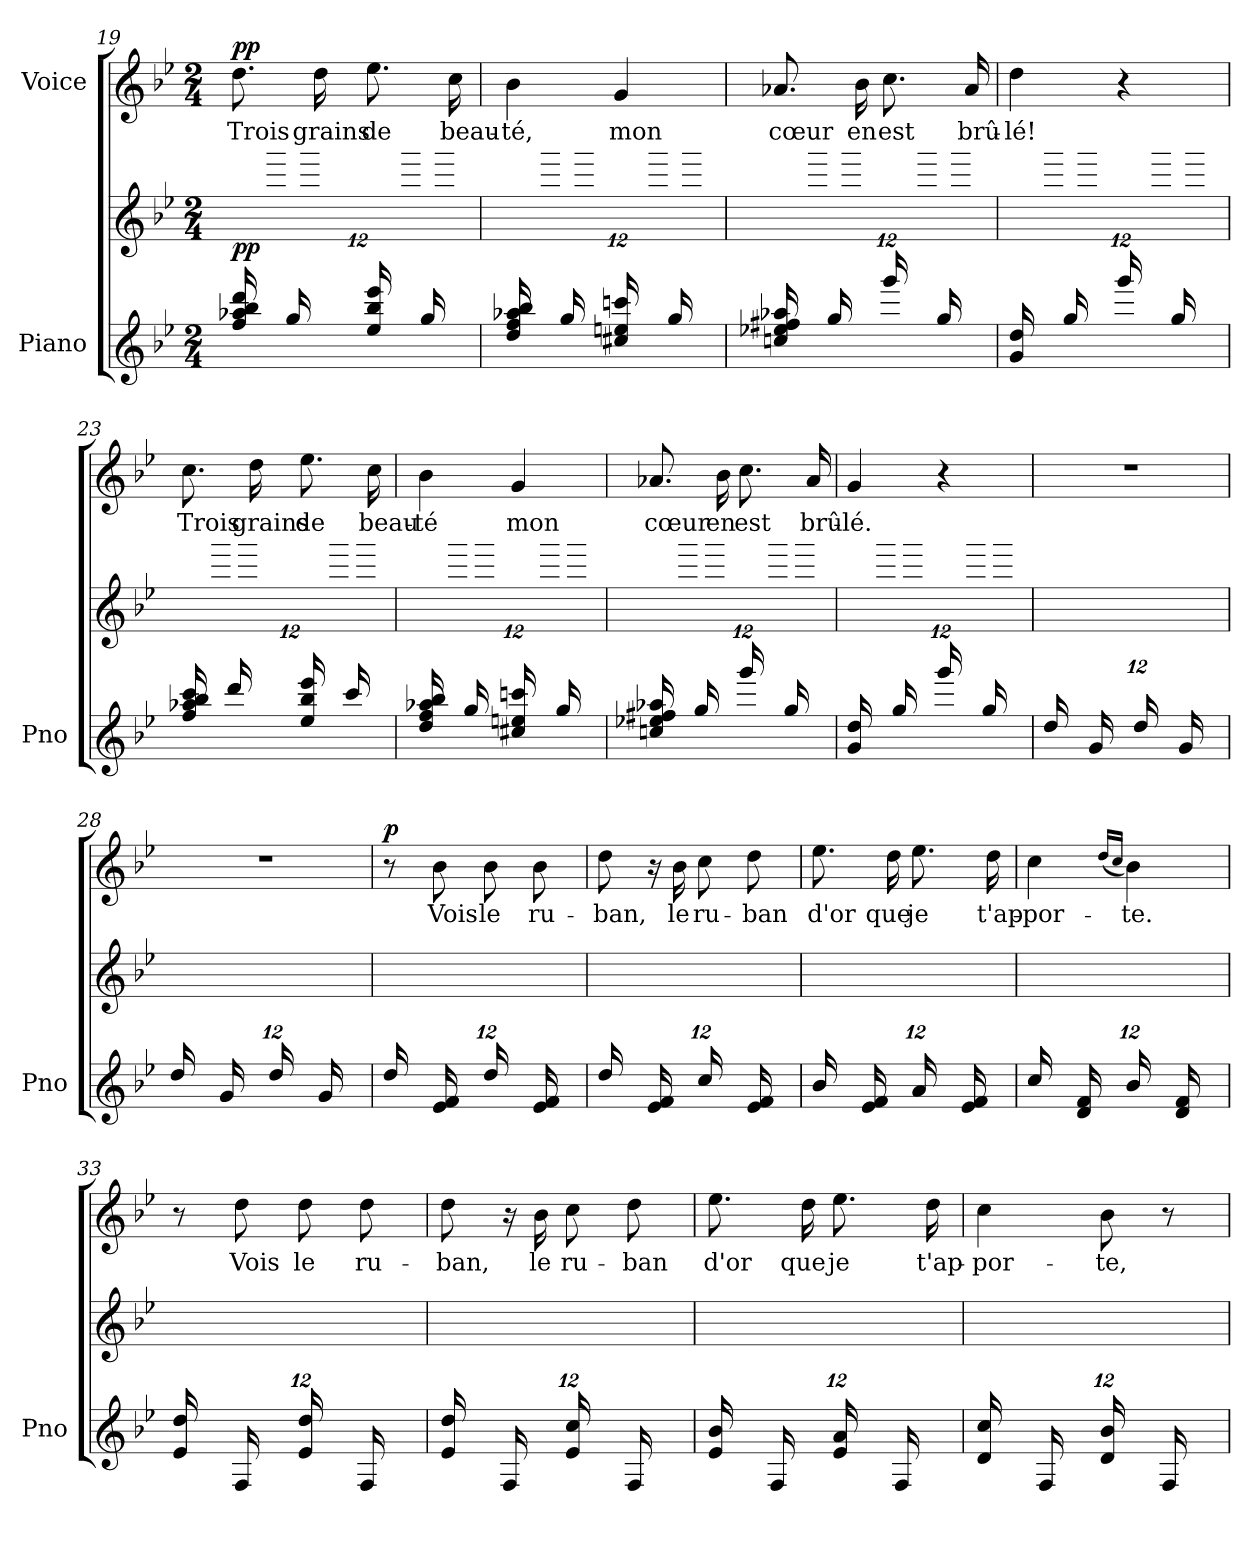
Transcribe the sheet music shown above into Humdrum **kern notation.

**kern	**kern	**dynam	**kern	**text	**dynam
*part2	*part2	*part2	*part1	*part1	*part1
*staff3	*staff2	*staff2/3	*staff1	*staff1	*staff1
*I"Piano	*	*	*I"Voice	*	*
*I'Pno	*	*	*	*	*
*clefG2	*clefG2	*	*clefG2	*	*
*k[b-e-]	*k[b-e-]	*	*k[b-e-]	*	*
*M2/4	*M2/4	*	*M2/4	*	*
*Xtuplet	*	*	*	*	*
=19	=19	=19	=19	=19	=19
*^	*	*	*	*	*
!	!	!	!LO:DY:b	!	!LO:LY:b	!LO:DY:a
24ff/ 24aa-X/ 24bb-/ 24ddd/LL	2ryy	24ryy	pp	8.dd\	Trois	pp
12ryy	.	24gg\	.	.	.	.
.	.	24ggg\	.	.	.	.
24gg/	.	24ryy	.	.	.	.
12ryy	.	24ggg\	.	.	.	.
!	!	!	!	!	!LO:LY:b	!
.	.	.	.	16dd\	grains	.
.	.	24gg\JJ	.	.	.	.
!	!	!	!	!	!LO:LY:b	!
24ee-/ 24bb-/ 24eee-/LL	.	24ryy	.	8.ee-\	de	.
12ryy	.	24gg\	.	.	.	.
.	.	24ggg\	.	.	.	.
24gg/	.	24ryy	.	.	.	.
12ryy	.	24ggg\	.	.	.	.
!	!	!	!	!	!LO:LY:b	!
.	.	.	.	16cc\	beau-	.
.	.	24gg\JJ	.	.	.	.
=20	=20	=20	=20	=20	=20	=20
!	!	!	!	!	!LO:LY:b	!
24dd/ 24ff/ 24aa-X/ 24bb-/LL	2ryy	24ryy	.	4b-\	-té,	.
12ryy	.	24gg\	.	.	.	.
.	.	24ggg\	.	.	.	.
24gg/	.	24ryy	.	.	.	.
12ryy	.	24ggg\	.	.	.	.
.	.	24gg\JJ	.	.	.	.
!	!	!	!	!	!LO:LY:b	!
24cc#X/ 24een/ 24cccn/LL	.	24ryy	.	4g/	mon	.
12ryy	.	24gg\	.	.	.	.
.	.	24ggg\	.	.	.	.
24gg/	.	24ryy	.	.	.	.
12ryy	.	24ggg\	.	.	.	.
.	.	24gg\JJ	.	.	.	.
!!LO:PB:g=z
=21	=21	=21	=21	=21	=21	=21
!	!	!	!	!	!LO:LY:b	!
24ccn/ 24ee-X/ 24ff#X/ 24aa-X/LL	2ryy	24ryy	.	8.a-X/	cœur	.
12ryy	.	24gg\	.	.	.	.
.	.	24ggg\	.	.	.	.
24gg/	.	24ryy	.	.	.	.
12ryy	.	24ggg\	.	.	.	.
!	!	!	!	!	!LO:LY:b	!
.	.	.	.	16b-\	en	.
.	.	24gg\JJ	.	.	.	.
!	!	!	!	!	!LO:LY:b	!
24ggg/LL	.	24ryy	.	8.cc\	est	.
12ryy	.	24gg\	.	.	.	.
.	.	24ggg\	.	.	.	.
24gg/	.	24ryy	.	.	.	.
12ryy	.	24ggg\	.	.	.	.
!	!	!	!	!	!LO:LY:b	!
.	.	.	.	16a-/	brû-	.
.	.	24gg\JJ	.	.	.	.
=22	=22	=22	=22	=22	=22	=22
!	!	!	!	!	!LO:LY:b	!
24g/ 24dd/LL	2ryy	24ryy	.	4dd\	-lé!	.
12ryy	.	24gg\	.	.	.	.
.	.	24ggg\	.	.	.	.
24gg/	.	24ryy	.	.	.	.
12ryy	.	24ggg\	.	.	.	.
.	.	24gg\JJ	.	.	.	.
24ggg/LL	.	24ryy	.	4r	.	.
12ryy	.	24gg\	.	.	.	.
.	.	24ggg\	.	.	.	.
24gg/	.	24ryy	.	.	.	.
12ryy	.	24ggg\	.	.	.	.
.	.	24gg\JJ	.	.	.	.
=23	=23	=23	=23	=23	=23	=23
!	!	!	!	!	!LO:LY:b	!
24ff/ 24aa-X/ 24bb-/ 24ccc/LL	2ryy	24ryy	.	8.cc\	Trois	.
12ryy	.	24gg\	.	.	.	.
.	.	24ggg\	.	.	.	.
24ddd/	.	24ryy	.	.	.	.
12ryy	.	24ggg\	.	.	.	.
!	!	!	!	!	!LO:LY:b	!
.	.	.	.	16dd\	grains	.
.	.	24gg\JJ	.	.	.	.
!	!	!	!	!	!LO:LY:b	!
24ee-/ 24bb-/ 24eee-/LL	.	24ryy	.	8.ee-\	de	.
12ryy	.	24gg\	.	.	.	.
.	.	24ggg\	.	.	.	.
24ccc/	.	24ryy	.	.	.	.
12ryy	.	24ggg\	.	.	.	.
!	!	!	!	!	!LO:LY:b	!
.	.	.	.	16cc\	beau-	.
.	.	24gg\JJ	.	.	.	.
!!LO:LB:g=z
=24	=24	=24	=24	=24	=24	=24
!	!	!	!	!	!LO:LY:b	!
24dd/ 24ff/ 24aa-X/ 24bb-/LL	2ryy	24ryy	.	4b-\	-té	.
12ryy	.	24gg\	.	.	.	.
.	.	24ggg\	.	.	.	.
24gg/	.	24ryy	.	.	.	.
12ryy	.	24ggg\	.	.	.	.
.	.	24gg\JJ	.	.	.	.
!	!	!	!	!	!LO:LY:b	!
24cc#X/ 24een/ 24cccn/LL	.	24ryy	.	4g/	mon	.
12ryy	.	24gg\	.	.	.	.
.	.	24ggg\	.	.	.	.
24gg/	.	24ryy	.	.	.	.
12ryy	.	24ggg\	.	.	.	.
.	.	24gg\JJ	.	.	.	.
=25	=25	=25	=25	=25	=25	=25
!	!	!	!	!	!LO:LY:b	!
24ccn/ 24ee-X/ 24ff#X/ 24aa-X/LL	2ryy	24ryy	.	8.a-X/	cœur	.
12ryy	.	24gg\	.	.	.	.
.	.	24ggg\	.	.	.	.
24gg/	.	24ryy	.	.	.	.
12ryy	.	24ggg\	.	.	.	.
!	!	!	!	!	!LO:LY:b	!
.	.	.	.	16b-\	en	.
.	.	24gg\JJ	.	.	.	.
!	!	!	!	!	!LO:LY:b	!
24ggg/LL	.	24ryy	.	8.cc\	est	.
12ryy	.	24gg\	.	.	.	.
.	.	24ggg\	.	.	.	.
24gg/	.	24ryy	.	.	.	.
12ryy	.	24ggg\	.	.	.	.
!	!	!	!	!	!LO:LY:b	!
.	.	.	.	16a-/	brû-	.
.	.	24gg\JJ	.	.	.	.
=26	=26	=26	=26	=26	=26	=26
!	!	!	!	!	!LO:LY:b	!
24g/ 24dd/LL	2ryy	24ryy	.	4g/	-lé.	.
12ryy	.	24gg\	.	.	.	.
.	.	24ggg\	.	.	.	.
24gg/	.	24ryy	.	.	.	.
12ryy	.	24ggg\	.	.	.	.
.	.	24gg\JJ	.	.	.	.
24ggg/LL	.	24ryy	.	4r	.	.
12ryy	.	24gg\	.	.	.	.
.	.	24ggg\	.	.	.	.
24gg/	.	24ryy	.	.	.	.
12ryy	.	24ggg\	.	.	.	.
.	.	24gg\JJ	.	.	.	.
!!LO:LB:g=z
=27	=27	=27	=27	=27	=27	=27
24dd/LL	2ryy	24ryy	.	2r	.	.
12ryy	.	24g\	.	.	.	.
.	.	24gg\	.	.	.	.
24g/	.	24ryy	.	.	.	.
12ryy	.	24gg\	.	.	.	.
.	.	24g\JJ	.	.	.	.
24dd/LL	.	24ryy	.	.	.	.
12ryy	.	24g\	.	.	.	.
.	.	24gg\	.	.	.	.
24g/	.	24ryy	.	.	.	.
12ryy	.	24gg\	.	.	.	.
.	.	24g\JJ	.	.	.	.
=28	=28	=28	=28	=28	=28	=28
24dd/LL	2ryy	24ryy	.	2r	.	.
12ryy	.	24g\	.	.	.	.
.	.	24gg\	.	.	.	.
24g/	.	24ryy	.	.	.	.
12ryy	.	24gg\	.	.	.	.
.	.	24g\JJ	.	.	.	.
24dd/LL	.	24ryy	.	.	.	.
12ryy	.	24g\	.	.	.	.
.	.	24gg\	.	.	.	.
24g/	.	24ryy	.	.	.	.
12ryy	.	24gg\	.	.	.	.
.	.	24g\JJ	.	.	.	.
=29	=29	=29	=29	=29	=29	=29
!	!	!	!	!	!	!LO:DY:b
24dd/LL	2ryy	24ryy	.	8r	.	p
12ryy	.	24g\	.	.	.	.
.	.	24gg\	.	.	.	.
!	!	!	!	!	!LO:LY:b	!
24e-/ 24f/	.	24ryy	.	8b-\	Vois	.
12ryy	.	24gg\	.	.	.	.
.	.	24g\JJ	.	.	.	.
!	!	!	!	!	!LO:LY:b	!
24dd/LL	.	24ryy	.	8b-\	le	.
12ryy	.	24g\	.	.	.	.
.	.	24gg\	.	.	.	.
!	!	!	!	!	!LO:LY:b	!
24e-/ 24f/	.	24ryy	.	8b-\	ru-	.
12ryy	.	24gg\	.	.	.	.
.	.	24g\JJ	.	.	.	.
!!LO:LB:g=z
=30	=30	=30	=30	=30	=30	=30
!	!	!	!	!	!LO:LY:b	!
24dd/LL	2ryy	24ryy	.	8dd\	-ban,	.
12ryy	.	24g\	.	.	.	.
.	.	24gg\	.	.	.	.
24e-/ 24f/	.	24ryy	.	16r	.	.
12ryy	.	24gg\	.	.	.	.
!	!	!	!	!	!LO:LY:b	!
.	.	.	.	16b-\	le	.
.	.	24g\JJ	.	.	.	.
!	!	!	!	!	!LO:LY:b	!
24cc/LL	.	24ryy	.	8cc\	ru-	.
12ryy	.	24g\	.	.	.	.
.	.	24gg\	.	.	.	.
!	!	!	!	!	!LO:LY:b	!
24e-/ 24f/	.	24ryy	.	8dd\	-ban	.
12ryy	.	24gg\	.	.	.	.
.	.	24g\JJ	.	.	.	.
=31	=31	=31	=31	=31	=31	=31
!	!	!	!	!	!LO:LY:b	!
24b-/LL	2ryy	24ryy	.	8.ee-\	d'or	.
12ryy	.	24g\	.	.	.	.
.	.	24gg\	.	.	.	.
24e-/ 24f/	.	24ryy	.	.	.	.
12ryy	.	24gg\	.	.	.	.
!	!	!	!	!	!LO:LY:b	!
.	.	.	.	16dd\	que	.
.	.	24g\JJ	.	.	.	.
!	!	!	!	!	!LO:LY:b	!
24a/LL	.	24ryy	.	8.ee-\	je	.
12ryy	.	24g\	.	.	.	.
.	.	24gg\	.	.	.	.
24e-/ 24f/	.	24ryy	.	.	.	.
12ryy	.	24gg\	.	.	.	.
!	!	!	!	!	!LO:LY:b	!
.	.	.	.	16dd\	t'ap-	.
.	.	24g\JJ	.	.	.	.
=32	=32	=32	=32	=32	=32	=32
!	!	!	!	!	!LO:LY:b	!
24cc/LL	2ryy	24ryy	.	4cc\	-por-	.
12ryy	.	24g\	.	.	.	.
.	.	24gg\	.	.	.	.
24d/ 24f/	.	24ryy	.	.	.	.
12ryy	.	24gg\	.	.	.	.
.	.	24g\JJ	.	.	.	.
.	.	.	.	(<16qdd/LL	.	.
.	.	.	.	16qcc/JJ	.	.
!	!	!	!	!	!LO:LY:b	!
24b-/LL	.	24ryy	.	4b-\)	-te.	.
12ryy	.	24g\	.	.	.	.
.	.	24gg\	.	.	.	.
24d/ 24f/	.	24ryy	.	.	.	.
12ryy	.	24gg\	.	.	.	.
.	.	24g\JJ	.	.	.	.
!!LO:PB:g=z
=33	=33	=33	=33	=33	=33	=33
24e-/ 24dd/LL	2ryy	24ryy	.	8r	.	.
12ryy	.	24g\	.	.	.	.
.	.	24gg\	.	.	.	.
!	!	!	!	!	!LO:LY:b	!
24F/	.	24ryy	.	8dd\	Vois	.
12ryy	.	24gg\	.	.	.	.
.	.	24g\JJ	.	.	.	.
!	!	!	!	!	!LO:LY:b	!
24e-/ 24dd/LL	.	24ryy	.	8dd\	le	.
12ryy	.	24g\	.	.	.	.
.	.	24gg\	.	.	.	.
!	!	!	!	!	!LO:LY:b	!
24F/	.	24ryy	.	8dd\	ru-	.
12ryy	.	24gg\	.	.	.	.
.	.	24g\JJ	.	.	.	.
=34	=34	=34	=34	=34	=34	=34
!	!	!	!	!	!LO:LY:b	!
24e-/ 24dd/LL	2ryy	24ryy	.	8dd\	-ban,	.
12ryy	.	24g\	.	.	.	.
.	.	24gg\	.	.	.	.
24F/	.	24ryy	.	16r	.	.
12ryy	.	24gg\	.	.	.	.
!	!	!	!	!	!LO:LY:b	!
.	.	.	.	16b-\	le	.
.	.	24g\JJ	.	.	.	.
!	!	!	!	!	!LO:LY:b	!
24e-/ 24cc/LL	.	24ryy	.	8cc\	ru-	.
12ryy	.	24g\	.	.	.	.
.	.	24gg\	.	.	.	.
!	!	!	!	!	!LO:LY:b	!
24F/	.	24ryy	.	8dd\	-ban	.
12ryy	.	24gg\	.	.	.	.
.	.	24g\JJ	.	.	.	.
=35	=35	=35	=35	=35	=35	=35
!	!	!	!	!	!LO:LY:b	!
24e-/ 24b-/LL	2ryy	24ryy	.	8.ee-\	d'or	.
12ryy	.	24g\	.	.	.	.
.	.	24gg\	.	.	.	.
24F/	.	24ryy	.	.	.	.
12ryy	.	24gg\	.	.	.	.
!	!	!	!	!	!LO:LY:b	!
.	.	.	.	16dd\	que	.
.	.	24g\JJ	.	.	.	.
!	!	!	!	!	!LO:LY:b	!
24e-/ 24a/LL	.	24ryy	.	8.ee-\	je	.
12ryy	.	24g\	.	.	.	.
.	.	24gg\	.	.	.	.
24F/	.	24ryy	.	.	.	.
12ryy	.	24gg\	.	.	.	.
!	!	!	!	!	!LO:LY:b	!
.	.	.	.	16dd\	t'ap-	.
.	.	24g\JJ	.	.	.	.
!!LO:LB:g=z
=36	=36	=36	=36	=36	=36	=36
!	!	!	!	!	!LO:LY:b	!
24d/ 24cc/LL	2ryy	24ryy	.	4cc\	-por-	.
12ryy	.	24g\	.	.	.	.
.	.	24gg\	.	.	.	.
24F/	.	24ryy	.	.	.	.
12ryy	.	24gg\	.	.	.	.
.	.	24g\JJ	.	.	.	.
!	!	!	!	!	!LO:LY:b	!
24d/ 24b-/LL	.	24ryy	.	8b-\	-te,	.
12ryy	.	24g\	.	.	.	.
.	.	24gg\	.	.	.	.
24F/	.	24ryy	.	8r	.	.
12ryy	.	24gg\	.	.	.	.
.	.	24g\JJ	.	.	.	.
*v	*v	*	*	*	*	*
=	=	=	=	=	=
*-	*-	*-	*-	*-	*-
